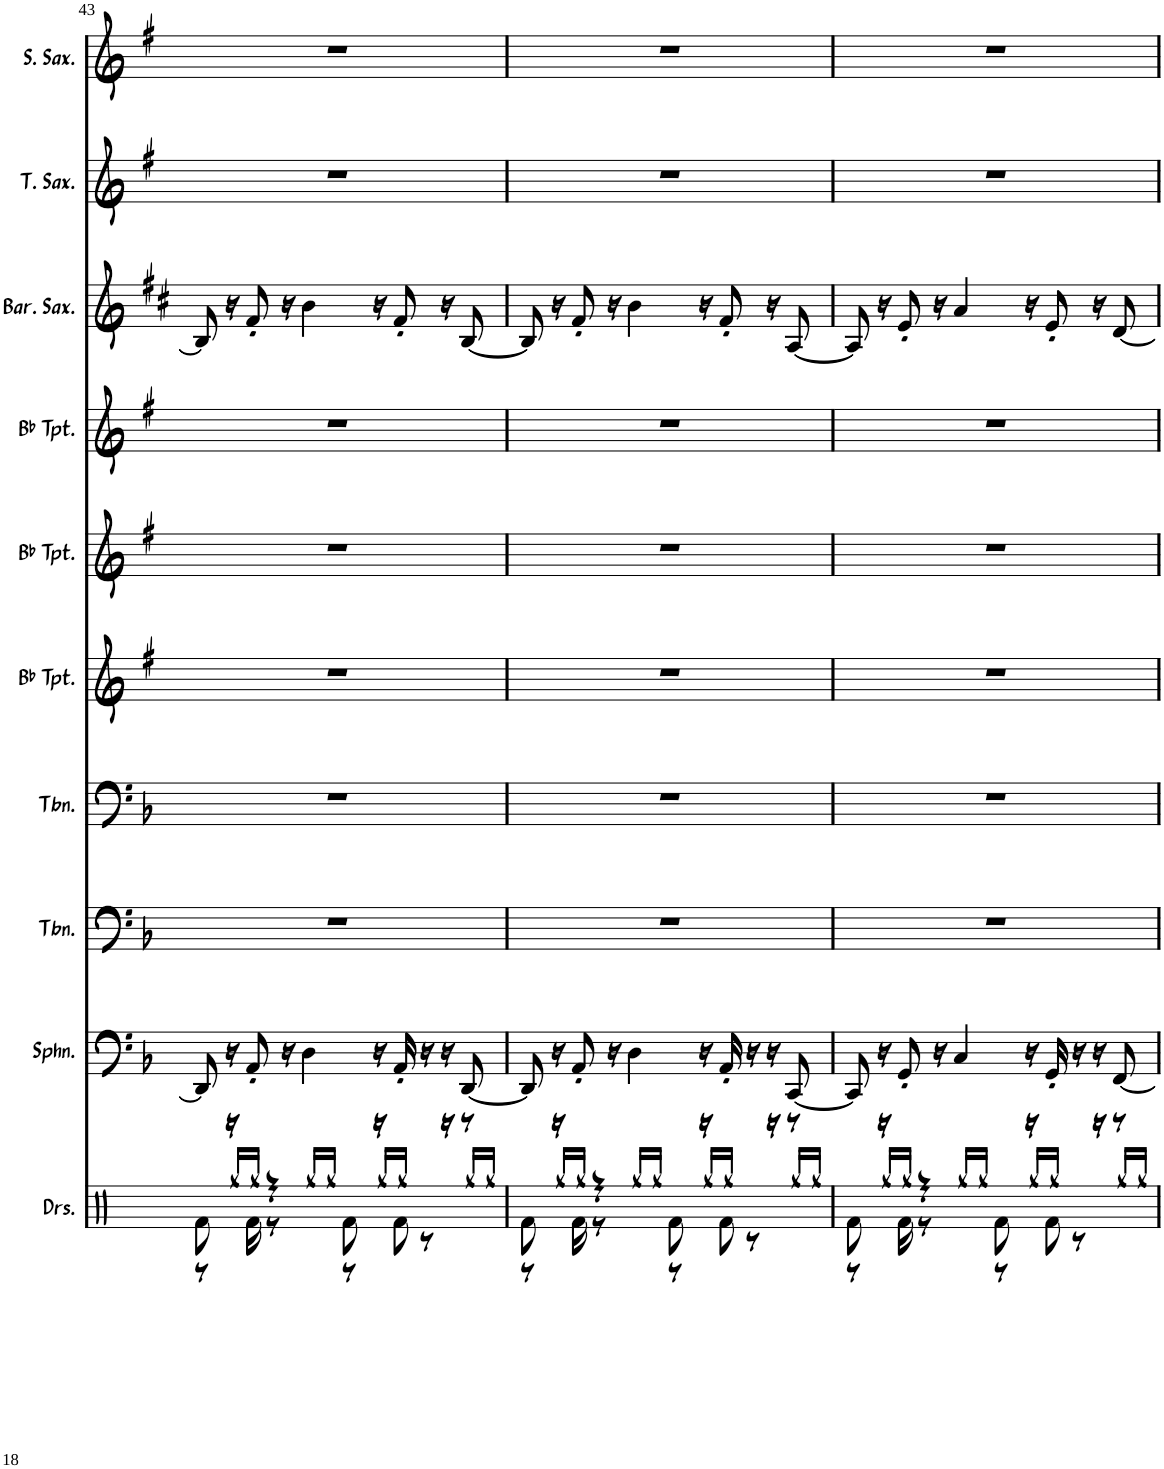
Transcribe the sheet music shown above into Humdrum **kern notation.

**kern	**kern	**kern	**kern	**kern	**kern	**kern	**kern	**kern	**kern
*part10	*part9	*part8	*part7	*part6	*part5	*part4	*part3	*part2	*part1
*staff10	*staff9	*staff8	*staff7	*staff6	*staff5	*staff4	*staff3	*staff2	*staff1
*I"Drumset	*I"Sousaphone	*I"Trombone	*I"Trombone	*I"Bb Trumpet	*I"Bb Trumpet	*I"Bb Trumpet	*I"Baritone Saxophone	*I"Tenor Saxophone	*I"Soprano Saxophone
*I'Drs.	*I'Sphn.	*I'Tbn.	*I'Tbn.	*I'Bb Tpt.	*I'Bb Tpt.	*I'Bb Tpt.	*I'Bar. Sax.	*I'T. Sax.	*I'S. Sax.
!!LO:PB:g=z
*clefX	*clefF4	*clefF4	*clefF4	*clefG2	*clefG2	*clefG2	*clefG2	*clefG2	*clefG2
*	*	*	*	*Trd1c2	*Trd1c2	*Trd1c2	*Trd12c21	*Trd8c14	*Trd1c2
*k[b-]	*k[b-]	*k[b-]	*k[b-]	*k[f#]	*k[f#]	*k[f#]	*k[f#c#]	*k[f#]	*k[f#]
*F:	*F:	*F:	*F:	*G:	*G:	*G:	*D:	*G:	*G:
*M4/4	*M4/4	*M4/4	*M4/4	*M4/4	*M4/4	*M4/4	*M4/4	*M4/4	*M4/4
=43	=43	=43	=43	=43	=43	=43	=43	=43	=43
*^	*	*	*	*	*	*	*	*	*
8Rf\	8r	8DD/]	1r	1r	1r	1r	1r	8B/]	1r	1r
16r	16Rgg/LL	16r	.	.	.	.	.	16r	.	.
16Rf\	16Rgg/JJ	8AA'/	.	.	.	.	.	8f#'/	.	.
4r	8r	.	.	.	.	.	.	.	.	.
.	.	16r	.	.	.	.	.	16r	.	.
.	16Rgg/LL	4D\	.	.	.	.	.	4b\	.	.
.	16Rgg/JJ	.	.	.	.	.	.	.	.	.
8Rf\	8r	.	.	.	.	.	.	.	.	.
16r	16Rgg/LL	16r	.	.	.	.	.	16r	.	.
8Rf\	16Rgg/JJ	16AA'/	.	.	.	.	.	8f#'/	.	.
.	8r	16r	.	.	.	.	.	.	.	.
16r	.	16r	.	.	.	.	.	16r	.	.
8r	16Rgg/LL	[8DD/	.	.	.	.	.	[8B/	.	.
.	16Rgg/JJ	.	.	.	.	.	.	.	.	.
=44	=44	=44	=44	=44	=44	=44	=44	=44	=44	=44
8Rf\	8r	8DD/]	1r	1r	1r	1r	1r	8B/]	1r	1r
16r	16Rgg/LL	16r	.	.	.	.	.	16r	.	.
16Rf\	16Rgg/JJ	8AA'/	.	.	.	.	.	8f#'/	.	.
4r	8r	.	.	.	.	.	.	.	.	.
.	.	16r	.	.	.	.	.	16r	.	.
.	16Rgg/LL	4D\	.	.	.	.	.	4b\	.	.
.	16Rgg/JJ	.	.	.	.	.	.	.	.	.
8Rf\	8r	.	.	.	.	.	.	.	.	.
16r	16Rgg/LL	16r	.	.	.	.	.	16r	.	.
8Rf\	16Rgg/JJ	16AA'/	.	.	.	.	.	8f#'/	.	.
.	8r	16r	.	.	.	.	.	.	.	.
16r	.	16r	.	.	.	.	.	16r	.	.
8r	16Rgg/LL	[8CC/	.	.	.	.	.	[8A/	.	.
.	16Rgg/JJ	.	.	.	.	.	.	.	.	.
=45	=45	=45	=45	=45	=45	=45	=45	=45	=45	=45
8Rf\	8r	8CC/]	1r	1r	1r	1r	1r	8A/]	1r	1r
16r	16Rgg/LL	16r	.	.	.	.	.	16r	.	.
16Rf\	16Rgg/JJ	8GG'/	.	.	.	.	.	8e'/	.	.
4r	8r	.	.	.	.	.	.	.	.	.
.	.	16r	.	.	.	.	.	16r	.	.
.	16Rgg/LL	4C/	.	.	.	.	.	4a/	.	.
.	16Rgg/JJ	.	.	.	.	.	.	.	.	.
8Rf\	8r	.	.	.	.	.	.	.	.	.
16r	16Rgg/LL	16r	.	.	.	.	.	16r	.	.
8Rf\	16Rgg/JJ	16GG'/	.	.	.	.	.	8e'/	.	.
.	8r	16r	.	.	.	.	.	.	.	.
16r	.	16r	.	.	.	.	.	16r	.	.
8r	16Rgg/LL	[8FF/	.	.	.	.	.	[8d/	.	.
.	16Rgg/JJ	.	.	.	.	.	.	.	.	.
*v	*v	*	*	*	*	*	*	*	*	*
=	=	=	=	=	=	=	=	=	=
*-	*-	*-	*-	*-	*-	*-	*-	*-	*-
